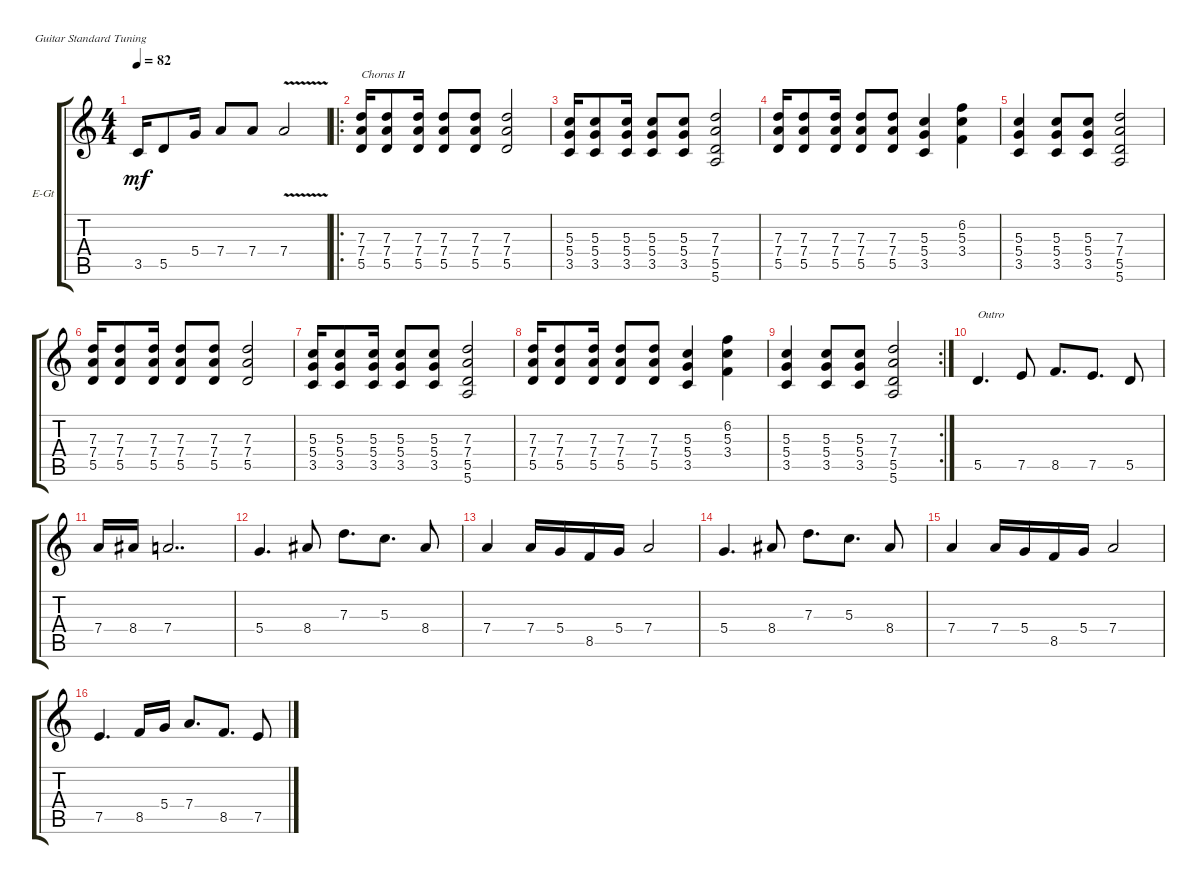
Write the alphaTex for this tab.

\bracketExtendMode groupsimilarinstruments
\firstSystemTrackNameOrientation horizontal
\otherSystemsTrackNameOrientation horizontal
\track ("Electric Guitar 1" "E-Gt") {multiBarRest instrument distortionguitar}
\staff {score tabs}
\tuning (E4 B3 G3 D3 A2 E2)
\ts (4 4)
\tempo 82
\clef g2
\ks c
3.5.16{dy mf} 5.5.8 5.4.16 7.4.8 7.4.8 7.4{v}.2 |
\ro
(5.5 7.4 7.3).16{txt "Chorus II"} (5.5 7.4 7.3).8 (5.5 7.4 7.3).16 (5.5 7.4 7.3).8 (5.5 7.4 7.3).8 (5.5 7.4 7.3).2 |
(3.5 5.4 5.3).16 (3.5 5.4 5.3).8 (3.5 5.4 5.3).16 (3.5 5.4 5.3).8 (3.5 5.4 5.3).8 (5.5 7.4 7.3 5.6).2 |
(5.5 7.4 7.3).16 (5.5 7.4 7.3).8 (5.5 7.4 7.3).16 (5.5 7.4 7.3).8 (5.5 7.4 7.3).8 (3.5 5.4 5.3).4 (3.4 5.3 6.2).4 |
(3.5 5.4 5.3).4 (3.5 5.4 5.3).8 (3.5 5.4 5.3).8 (5.5 7.4 7.3 5.6).2 |
(5.5 7.4 7.3).16 (5.5 7.4 7.3).8 (5.5 7.4 7.3).16 (5.5 7.4 7.3).8 (5.5 7.4 7.3).8 (5.5 7.4 7.3).2 |
(3.5 5.4 5.3).16 (3.5 5.4 5.3).8 (3.5 5.4 5.3).16 (3.5 5.4 5.3).8 (3.5 5.4 5.3).8 (5.5 7.4 7.3 5.6).2 |
(5.5 7.4 7.3).16 (5.5 7.4 7.3).8 (5.5 7.4 7.3).16 (5.5 7.4 7.3).8 (5.5 7.4 7.3).8 (3.5 5.4 5.3).4 (3.4 5.3 6.2).4 |
\rc 2
(3.5 5.4 5.3).4 (3.5 5.4 5.3).8 (3.5 5.4 5.3).8 (5.5 7.4 7.3 5.6).2 |
5.5.4{d txt "Outro"} 7.5.8 8.5.8{d} 7.5.8{d} 5.5.8 |
7.4.16 8.4.16 7.4.2{dd} |
5.4.4{d} 8.4.8 7.3.8{d} 5.3.8{d} 8.4.8 |
7.4.4 7.4.16 5.4.16 8.5.16 5.4.16 7.4.2 |
5.4.4{d} 8.4.8 7.3.8{d} 5.3.8{d} 8.4.8 |
7.4.4 7.4.16 5.4.16 8.5.16 5.4.16 7.4.2 |
7.5.4{d} 8.5.16 5.4.16 7.4.8{d} 8.5.8{d} 7.5.8
